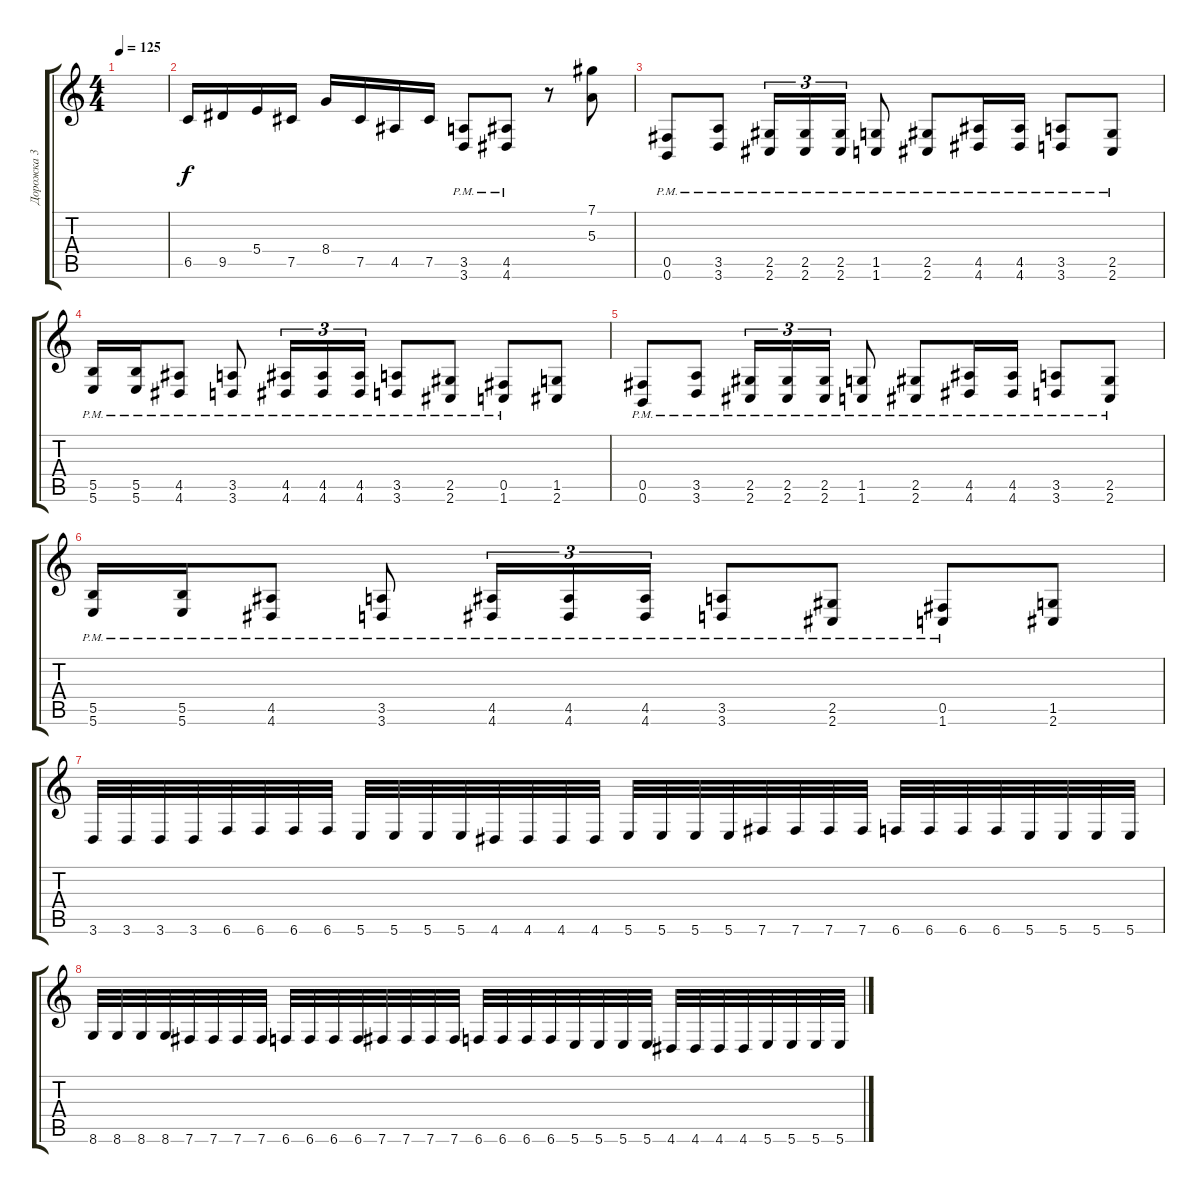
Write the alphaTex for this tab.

\track ("Дорожка 3" "Дорожка 3") {instrument distortionguitar}
\staff {score tabs}
\tuning (Db4 Ab3 E3 B2 Gb2 B1) {hide}
\ts (4 4)
\tempo 125
\clef g2
\ks c
|
6.5.16 9.5.16 5.4.16 7.5.16 8.4.16 7.5.16 4.5.16 7.5.16 (3.5{pm} 3.6).8 (4.5{pm} 4.6).8 r.8 (7.1 5.3).8 |
(0.5{pm} 0.6).8 (3.5{pm} 3.6).8 (2.5{pm} 2.6).16{tu (3 2)} (2.5{pm} 2.6).16{tu (3 2)} (2.5{pm} 2.6).16{tu (3 2)} (1.5{pm} 1.6).8 (2.5{pm} 2.6).8 (4.5{pm} 4.6).16 (4.5{pm} 4.6).16 (3.5{pm} 3.6).8 (2.5{pm} 2.6).8 |
(5.5{pm} 5.6).16 (5.5{pm} 5.6).16 (4.5{pm} 4.6).8 (3.5{pm} 3.6).8 (4.5{pm} 4.6).16{tu (3 2)} (4.5{pm} 4.6).16{tu (3 2)} (4.5{pm} 4.6).16{tu (3 2)} (3.5{pm} 3.6).8 (2.5{pm} 2.6).8 (0.5{pm} 1.6).8 (1.5 2.6).8 |
(0.5{pm} 0.6).8 (3.5{pm} 3.6).8 (2.5{pm} 2.6).16{tu (3 2)} (2.5{pm} 2.6).16{tu (3 2)} (2.5{pm} 2.6).16{tu (3 2)} (1.5{pm} 1.6).8 (2.5{pm} 2.6).8 (4.5{pm} 4.6).16 (4.5{pm} 4.6).16 (3.5{pm} 3.6).8 (2.5{pm} 2.6).8 |
(5.5{pm} 5.6).16 (5.5{pm} 5.6).16 (4.5{pm} 4.6).8 (3.5{pm} 3.6).8 (4.5{pm} 4.6).16{tu (3 2)} (4.5{pm} 4.6).16{tu (3 2)} (4.5{pm} 4.6).16{tu (3 2)} (3.5{pm} 3.6).8 (2.5{pm} 2.6).8 (0.5{pm} 1.6).8 (1.5 2.6).8 |
3.6.32 3.6.32 3.6.32 3.6.32 6.6.32 6.6.32 6.6.32 6.6.32 5.6.32 5.6.32 5.6.32 5.6.32 4.6.32 4.6.32 4.6.32 4.6.32 5.6.32 5.6.32 5.6.32 5.6.32 7.6.32 7.6.32 7.6.32 7.6.32 6.6.32 6.6.32 6.6.32 6.6.32 5.6.32 5.6.32 5.6.32 5.6.32 |
8.6.32 8.6.32 8.6.32 8.6.32 7.6.32 7.6.32 7.6.32 7.6.32 6.6.32 6.6.32 6.6.32 6.6.32 7.6.32 7.6.32 7.6.32 7.6.32 6.6.32 6.6.32 6.6.32 6.6.32 5.6.32 5.6.32 5.6.32 5.6.32 4.6.32 4.6.32 4.6.32 4.6.32 5.6.32 5.6.32 5.6.32 5.6.32
